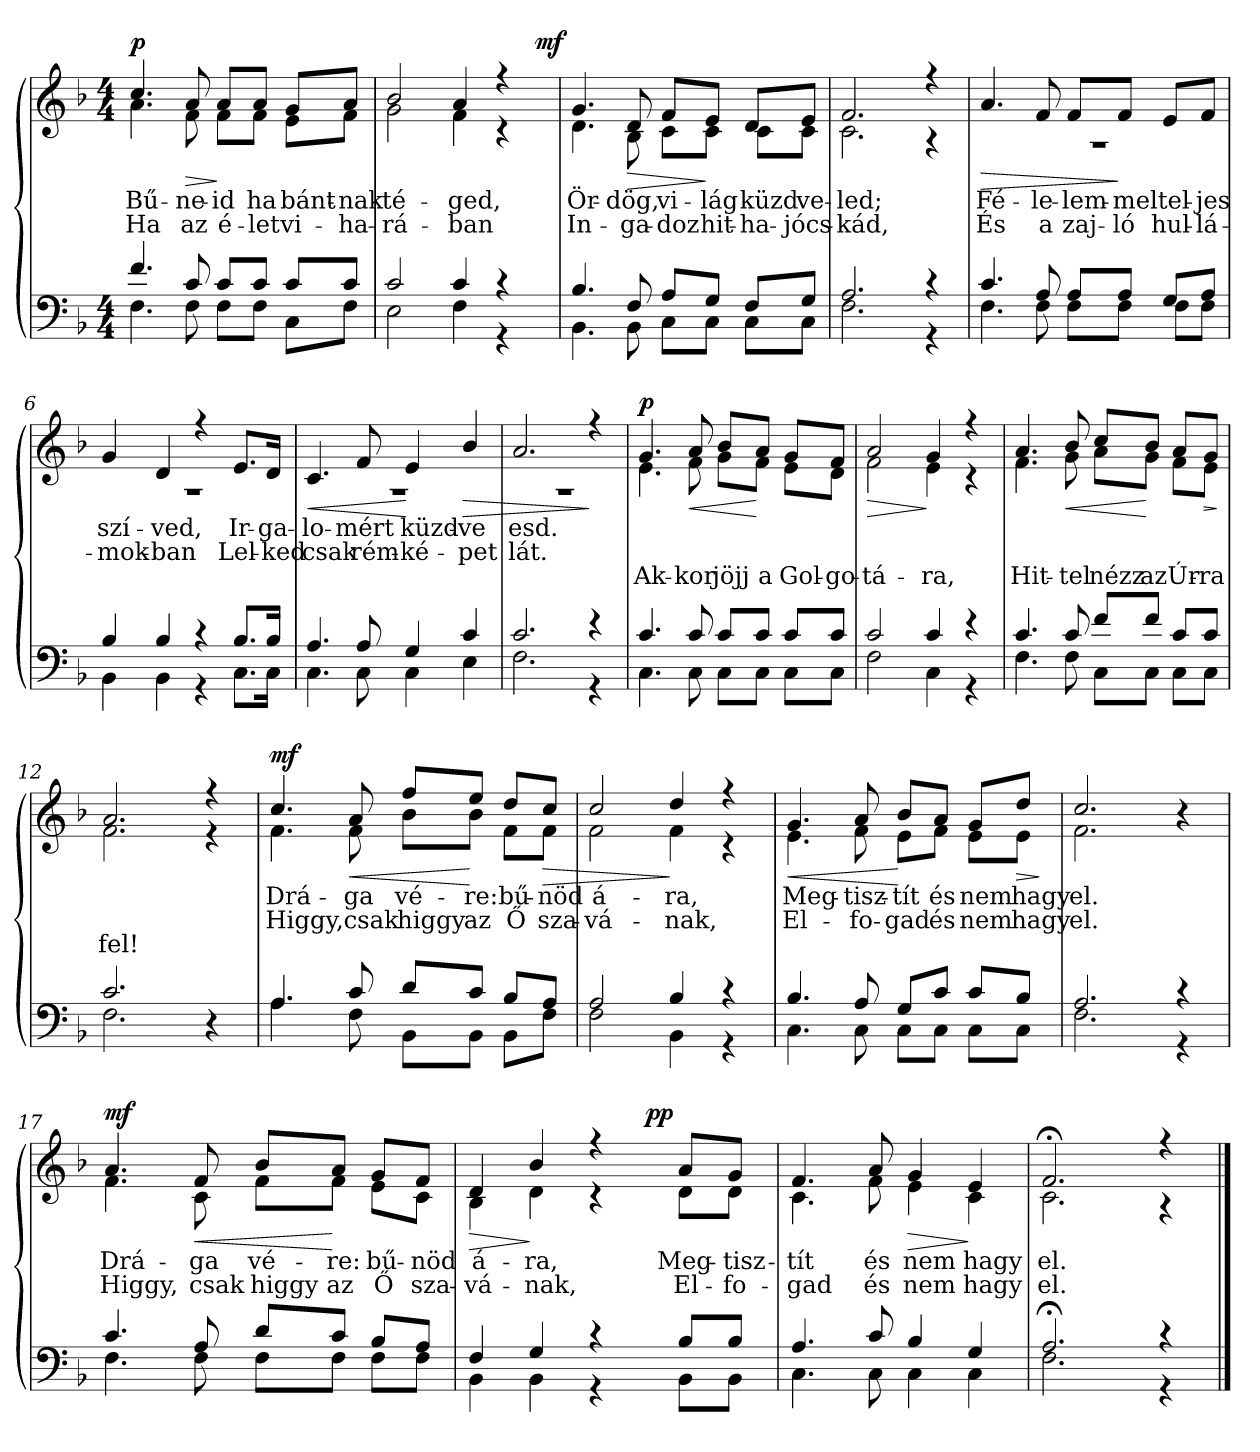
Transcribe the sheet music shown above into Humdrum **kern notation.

**kern	**kern	**text	**text	**text	**dynam
*part2	*part1	*part1	*part1	*part1	*part1
*staff2	*staff1	*staff1	*staff1	*staff1	*staff1
*clefF4	*clefG2	*	*	*	*
*k[b-]	*k[b-]	*	*	*	*
*F:	*F:	*	*	*	*
*M4/4	*M4/4	*	*	*	*
=1	=1	=1	=1	=1	=1
*^	*	*	*	*	*
!	!	!LO:TX:a:B:t=Espressivo	!	!	!	!
!	!	!	!LO:LY:b	!LO:LY:b	!	!LO:DY:b
*	*	*^	*	*	*	*
4.f/	4.F\	4.cc/	4.a\	Bű-	Ha	.	p
!	!	!	!	!LO:LY:b	!LO:LY:b	!	!LO:HP:b
8c/	8F\	8a/	8f\	-ne-	az	.	>
!	!	!	!	!LO:LY:b	!LO:LY:b	!	!
8c/L	8F\L	8a/L	8f\L	-id	é-	.	]
!	!	!	!	!LO:LY:b	!LO:LY:b	!	!
8c/J	8F\J	8a/J	8f\J	ha	-let	.	.
!	!	!	!	!LO:LY:b	!LO:LY:b	!	!
8c/L	8C\L	8g/L	8e\L	bánt-	vi-	.	.
!	!	!	!	!LO:LY:b	!LO:LY:b	!	!
8c/J	8F\J	8a/J	8f\J	-nak	-ha-	.	.
*	*	*v	*v	*	*	*	*
=2	=2	=2	=2	=2	=2	=2
*	*	*^	*	*	*	*
!	!	!	!	!LO:LY:b	!LO:LY:b	!	!
*	*	*	*^	*	*	*	*
2c/	2E\	2b-/	2g\	2ryy	té-	-rá-	.	.
!	!	!	!	!	!LO:LY:b	!LO:LY:b	!	!
4c/	4F\	4a/	4f\	4ryy	-ged,	-ban	.	.
4r	4r	4r	4r	8ryy	.	.	.	.
.	.	.	.	32ryy	.	.	.	.
!	!	!	!	!	!	!	!	!LO:DY:a
.	.	.	.	16.ryy	.	.	.	mf
*	*	*v	*v	*v	*	*	*	*
=3	=3	=3	=3	=3	=3	=3
*	*	*^	*	*	*	*
*	*	*	*^	*	*	*	*
!	!	!	!	!	!LO:LY:b	!LO:LY:b	!	!
*	*	*	*v	*v	*	*	*	*
4.B-/	4.BB-\	4.g/	4.d\	Ör-	In-	.	.
!	!	!	!	!LO:LY:b	!LO:LY:b	!	!LO:HP:b
8F/	8BB-\	8d/	8B-\	-dög,	-ga-	.	>
!	!	!	!	!LO:LY:b	!LO:LY:b	!	!
8A/L	8C\L	8f/L	8c\L	vi-	-doz	.	.
!	!	!	!	!LO:LY:b	!LO:LY:b	!	!
8G/J	8C\J	8e/J	8c\J	-lág	hit-	.	]
!	!	!	!	!LO:LY:b	!LO:LY:b	!	!
8F/L	8C\L	8d/L	8c\L	küzd	-ha-	.	.
!	!	!	!	!LO:LY:b	!LO:LY:b	!	!
8G/J	8C\J	8e/J	8c\J	ve-	-jócs-	.	.
=4	=4	=4	=4	=4	=4	=4	=4
!	!	!	!	!LO:LY:b	!LO:LY:b	!	!
2.A/	2.F\	2.f/	2.c\	-led;	-kád,	.	.
4r	4r	4r	4r	.	.	.	.
!!LO:LB:g=z	!!
=5	=5	=5	=5	=5	=5	=5	=5
!	!	!	!	!LO:LY:b	!LO:LY:b	!	!LO:HP:b
4.c/	4.F\	4.a/	1rA	Fé-	És	.	>
!	!	!	!	!LO:LY:b	!LO:LY:b	!	!
8A/	8F\	8f/	.	-le-	a	.	.
!	!	!	!	!LO:LY:b	!LO:LY:b	!	!
8A/L	8F\L	8f/L	.	-lem-	zaj-	.	.
!	!	!	!	!LO:LY:b	!LO:LY:b	!	!
8A/J	8F\J	8f/J	.	-mel	-ló	.	]
!	!	!	!	!LO:LY:b	!LO:LY:b	!	!
8G/L	8F\L	8e/L	.	tel-	hul-	.	.
!	!	!	!	!LO:LY:b	!LO:LY:b	!	!
8A/J	8F\J	8f/J	.	-jes	-lá-	.	.
=6	=6	=6	=6	=6	=6	=6	=6
!	!	!	!	!LO:LY:b	!LO:LY:b	!	!
4B-/	4BB-\	4g/	1rA	szí-	-mok-	.	.
!	!	!	!	!LO:LY:b	!LO:LY:b	!	!
4B-/	4BB-\	4d/	.	-ved,	-ban	.	.
4r	4r	4r	.	.	.	.	.
!	!	!	!	!LO:LY:b	!LO:LY:b	!	!
8.B-/L	8.C\L	8.e/L	.	Ir-	Lel-	.	.
!	!	!	!	!LO:LY:b	!LO:LY:b	!	!
16B-/Jk	16C\Jk	16d/Jk	.	-ga-	-ked	.	.
=7	=7	=7	=7	=7	=7	=7	=7
!	!	!	!	!LO:LY:b	!LO:LY:b	!	!LO:HP:b
4.A/	4.C\	4.c/	1rA	-lo-	csak	.	<
!	!	!	!	!LO:LY:b	!LO:LY:b	!	!
8A/	8C\	8f/	.	-mért	rém-	.	.
!	!	!	!	!LO:LY:b	!LO:LY:b	!	!
4G/	4C\	4e/	.	küzd-	-ké-	.	[
!	!	!	!	!LO:LY:b	!LO:LY:b	!	!LO:HP:b
4c/	4E\	4b-/	.	-ve	-pet	.	>
=8	=8	=8	=8	=8	=8	=8	=8
!	!	!	!	!LO:LY:b	!LO:LY:b	!	!
2.c/	2.F\	2.a/	1rA	esd.	lát.	.	.
4r	4r	4r	.	.	.	.	]
!!LO:LB:g=z	!!
=9	=9	=9	=9	=9	=9	=9	=9
!	!	!	!	!	!	!LO:LY:b	!LO:DY:a
4.c/	4.C\	4.g/	4.e\	.	.	Ak-	p
!	!	!	!	!	!	!LO:LY:b	!LO:HP:b
8c/	8C\	8a/	8f\	.	.	-kor	<
!	!	!	!	!	!	!LO:LY:b	!
8c/L	8C\L	8b-/L	8g\L	.	.	jöjj	.
!	!	!	!	!	!	!LO:LY:b	!
8c/J	8C\J	8a/J	8f\J	.	.	a	[
!	!	!	!	!	!	!LO:LY:b	!
8c/L	8C\L	8g/L	8e\L	.	.	Gol-	.
!	!	!	!	!	!	!LO:LY:b	!
8c/J	8C\J	8f/J	8d\J	.	.	-go-	.
=10	=10	=10	=10	=10	=10	=10	=10
!	!	!	!	!	!	!LO:LY:b	!LO:HP:b
2c/	2F\	2a/	2f\	.	.	-tá-	>
!	!	!	!	!	!	!LO:LY:b	!
4c/	4C\	4g/	4e\	.	.	-ra,	]
4r	4r	4r	4r	.	.	.	.
=11	=11	=11	=11	=11	=11	=11	=11
!	!	!	!	!	!	!LO:LY:b	!
4.c/	4.F\	4.a/	4.f\	.	.	Hit-	.
!	!	!	!	!	!	!LO:LY:b	!LO:HP:b
8c/	8F\	8b-/	8g\	.	.	-tel	<
!	!	!	!	!	!	!LO:LY:b	!
8f/L	8C\L	8cc/L	8a\L	.	.	nézz	.
!	!	!	!	!	!	!LO:LY:b	!
8f/J	8C\J	8b-/J	8g\J	.	.	az	[
!	!	!	!	!	!	!LO:LY:b	!
8c/L	8C\L	8a/L	8f\L	.	.	Úr-	.
!	!	!	!	!	!	!LO:LY:b	!LO:HP:b
8c/J	8C\J	8g/J	8e\J	.	.	-ra	>
*v	*v	*	*	*	*	*	*
*	*v	*v	*	*	*	*
.	.	.	.	.	]
=12	=12	=12	=12	=12	=12
*^	*	*	*	*	*
!	!	!	!	!	!LO:LY:b	!
*	*	*^	*	*	*	*
2.c/	2.F\	2.a/	2.f\	.	.	fel!	.
4ryy	4r	4r	4r	.	.	.	.
!!LO:LB:g=z	!!
=13	=13	=13	=13	=13	=13	=13	=13
!	!	!	!	!LO:LY:b	!LO:LY:b	!	!LO:DY:a
4.A/	4.A\	4.cc/	4.f\	Drá-	Higgy,	.	mf
!	!	!	!	!LO:LY:b	!LO:LY:b	!	!LO:HP:b
8c/	8F\	8a/	8f\	-ga	csak	.	<
!	!	!	!	!LO:LY:b	!LO:LY:b	!	!
8d/L	8BB-\L	8ff/L	8b-\L	vé-	higgy	.	.
!	!	!	!	!LO:LY:b	!LO:LY:b	!	!
8c/J	8BB-\J	8ee/J	8b-\J	-re:	az	.	[
!	!	!	!	!LO:LY:b	!LO:LY:b	!	!
8B-/L	8BB-\L	8dd/L	8f\L	bű-	Ő	.	.
!	!	!	!	!LO:LY:b	!LO:LY:b	!	!LO:HP:b
8A/J	8F\J	8cc/J	8f\J	-nöd	sza-	.	>
=14	=14	=14	=14	=14	=14	=14	=14
!	!	!	!	!LO:LY:b	!LO:LY:b	!	!
2A/	2F\	2cc/	2f\	á-	-vá-	.	.
!	!	!	!	!LO:LY:b	!LO:LY:b	!	!
4B-/	4BB-\	4dd/	4f\	-ra,	-nak,	.	]
4r	4r	4r	4r	.	.	.	.
=15	=15	=15	=15	=15	=15	=15	=15
!	!	!	!	!LO:LY:b	!LO:LY:b	!	!LO:HP:b
4.B-/	4.C\	4.g/	4.e\	Meg-	El-	.	<
!	!	!	!	!LO:LY:b	!LO:LY:b	!	!
8A/	8C\	8a/	8f\	-tisz-	-fo-	.	.
!	!	!	!	!LO:LY:b	!LO:LY:b	!	!
8G/L	8C\L	8b-/L	8e\L	-tít	-gad	.	[
!	!	!	!	!LO:LY:b	!LO:LY:b	!	!
8c/J	8C\J	8a/J	8f\J	és	és	.	.
!	!	!	!	!LO:LY:b	!LO:LY:b	!	!
8c/L	8C\L	8g/L	8e\L	nem	nem	.	.
!	!	!	!	!LO:LY:b	!LO:LY:b	!	!LO:HP:b
8B-/J	8C\J	8dd/J	8e\J	hagy	hagy	.	>
*v	*v	*	*	*	*	*	*
*	*v	*v	*	*	*	*
.	.	.	.	.	]
=16	=16	=16	=16	=16	=16
*^	*	*	*	*	*
!	!	!	!LO:LY:b	!LO:LY:b	!	!
*	*	*^	*	*	*	*
2.A/	2.F\	2.cc/	2.f\	el.	el.	.	.
4r	4r	4ryy	4r	.	.	.	.
!!LO:PB:g=z	!!
=17	=17	=17	=17	=17	=17	=17	=17
!	!	!	!	!LO:LY:b	!LO:LY:b	!	!LO:DY:a
4.c/	4.F\	4.a/	4.f\	Drá-	Higgy,	.	mf
!	!	!	!	!LO:LY:b	!LO:LY:b	!	!LO:HP:b
8A/	8F\	8f/	8c\	-ga	csak	.	<
!	!	!	!	!LO:LY:b	!LO:LY:b	!	!
8d/L	8F\L	8b-/L	8f\L	vé-	higgy	.	.
!	!	!	!	!LO:LY:b	!LO:LY:b	!	!
8c/J	8F\J	8a/J	8f\J	-re:	az	.	[
!	!	!	!	!LO:LY:b	!LO:LY:b	!	!
8B-/L	8F\L	8g/L	8e\L	bű-	Ő	.	.
!	!	!	!	!LO:LY:b	!LO:LY:b	!	!
8A/J	8F\J	8f/J	8c\J	-nöd	sza-	.	.
*	*	*v	*v	*	*	*	*
=18	=18	=18	=18	=18	=18	=18
*	*	*^	*	*	*	*
!	!	!	!	!LO:LY:b	!LO:LY:b	!	!LO:HP:b
*	*	*	*^	*	*	*	*
4F/	4BB-\	4d/	4B-\	2ryy	á-	-vá-	.	>
!	!	!	!	!	!LO:LY:b	!LO:LY:b	!	!
4G/	4BB-\	4b-/	4d\	.	-ra,	-nak,	.	]
4r	4r	4r	4r	8ryy	.	.	.	.
.	.	.	.	32ryy	.	.	.	.
!	!	!	!	!	!	!	!	!LO:DY:a
.	.	.	.	4ryy	.	.	.	pp
!	!	!	!	!	!LO:LY:b	!LO:LY:b	!	!
8B-/L	8BB-\L	8a/L	8d\L	.	Meg-	El-	.	.
!	!	!	!	!	!LO:LY:b	!LO:LY:b	!	!
8B-/J	8BB-\J	8g/J	8d\J	.	-tisz-	-fo-	.	.
.	.	.	.	16.ryy	.	.	.	.
*	*	*v	*v	*v	*	*	*	*
=19	=19	=19	=19	=19	=19	=19
*	*	*^	*	*	*	*
*	*	*	*^	*	*	*	*
!	!	!	!	!	!LO:LY:b	!LO:LY:b	!	!
*	*	*	*v	*v	*	*	*	*
4.A/	4.C\	4.f/	4.c\	-tít	-gad	.	.
!	!	!	!	!LO:LY:b	!LO:LY:b	!	!
8c/	8C\	8a/	8f\	és	és	.	.
!	!	!	!	!LO:LY:b	!LO:LY:b	!	!LO:HP:b
4B-/	4C\	4g/	4e\	nem	nem	.	>
!	!	!	!	!LO:LY:b	!LO:LY:b	!	!
4G/	4C\	4e/	4c\	hagy	hagy	.	]
=20	=20	=20	=20	=20	=20	=20	=20
!	!	!	!	!LO:LY:b	!LO:LY:b	!	!
2.A;/	2.F\	2.f;/	2.c\	el.	el.	.	.
4r	4r	4r	4r	.	.	.	.
*v	*v	*	*	*	*	*	*
*	*v	*v	*	*	*	*
==	==	==	==	==	==
*-	*-	*-	*-	*-	*-
